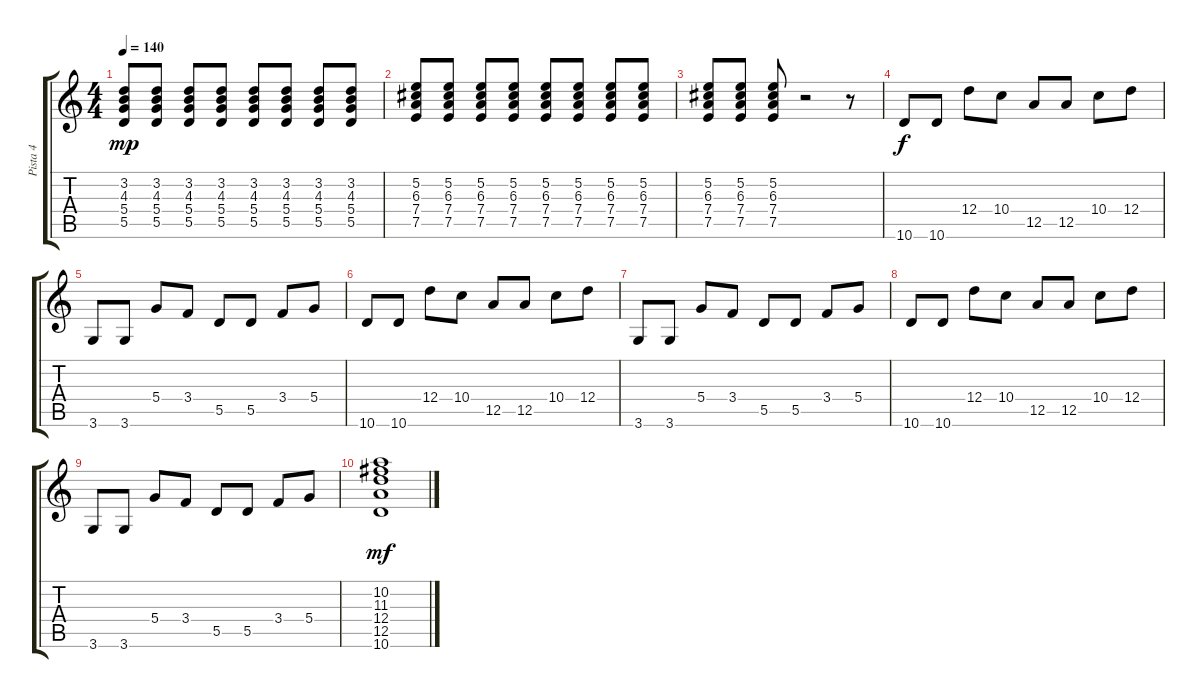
\track ("Pista 4" "Pista 4") {instrument overdrivenguitar}
\staff {score tabs}
\tuning (E4 B3 G3 D3 A2 E2) {hide}
\ts (4 4)
\tempo 140
\clef g2
\ks c
(3.2 4.3 5.4 5.5).8{dy mp} (3.2 4.3 5.4 5.5).8 (3.2 4.3 5.4 5.5).8 (3.2 4.3 5.4 5.5).8 (3.2 4.3 5.4 5.5).8 (3.2 4.3 5.4 5.5).8 (3.2 4.3 5.4 5.5).8 (3.2 4.3 5.4 5.5).8 |
(5.2 6.3 7.4 7.5).8 (5.2 6.3 7.4 7.5).8 (5.2 6.3 7.4 7.5).8 (5.2 6.3 7.4 7.5).8 (5.2 6.3 7.4 7.5).8 (5.2 6.3 7.4 7.5).8 (5.2 6.3 7.4 7.5).8 (5.2 6.3 7.4 7.5).8 |
(5.2 6.3 7.4 7.5).8 (5.2 6.3 7.4 7.5).8 (5.2 6.3 7.4 7.5).8 r.2 r.8 |
10.6.8{dy f} 10.6.8 12.4.8 10.4.8 12.5.8 12.5.8 10.4.8 12.4.8 |
3.6.8 3.6.8 5.4.8 3.4.8 5.5.8 5.5.8 3.4.8 5.4.8 |
10.6.8 10.6.8 12.4.8 10.4.8 12.5.8 12.5.8 10.4.8 12.4.8 |
3.6.8 3.6.8 5.4.8 3.4.8 5.5.8 5.5.8 3.4.8 5.4.8 |
10.6.8 10.6.8 12.4.8 10.4.8 12.5.8 12.5.8 10.4.8 12.4.8 |
3.6.8 3.6.8 5.4.8 3.4.8 5.5.8 5.5.8 3.4.8 5.4.8 |
(10.2 11.3 12.4 12.5 10.6).1{dy mf}
